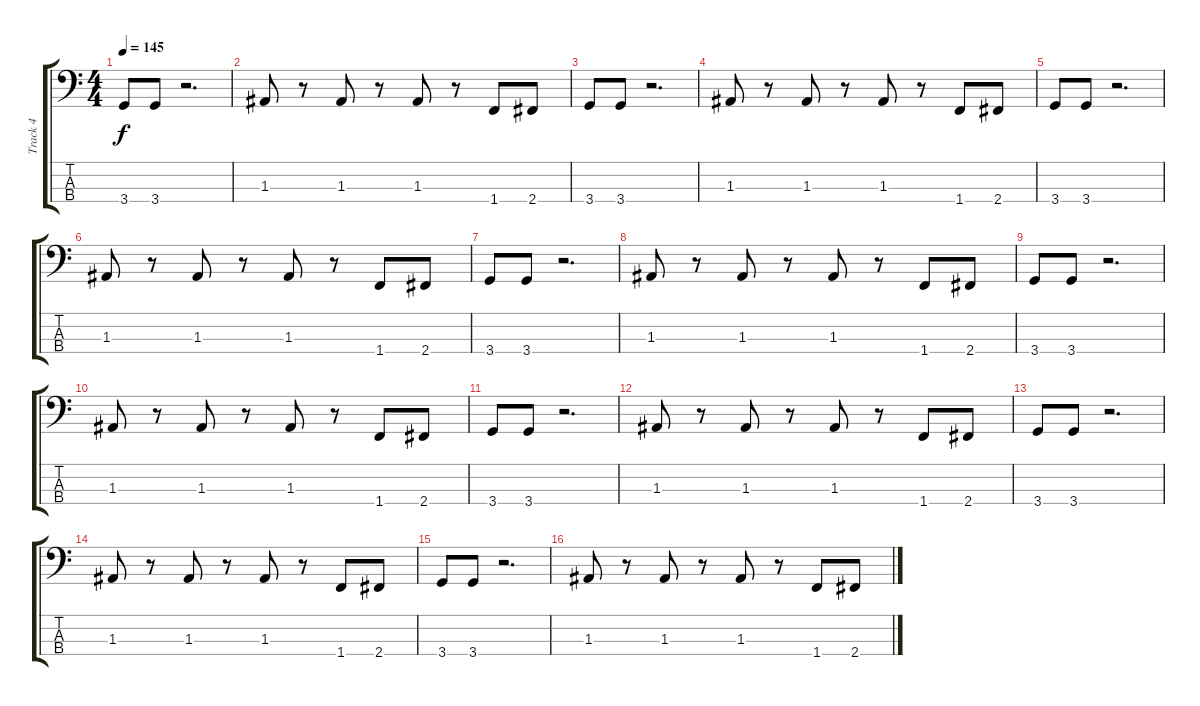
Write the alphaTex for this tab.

\track ("Track 4" "Track 4") {instrument electricbassfinger}
\staff {score tabs}
\tuning (G2 D2 A1 E1) {hide}
\ts (4 4)
\tempo 145
\clef f4
\ks c
3.4.8{dy f} 3.4.8 r.2{d} |
1.3.8 r.8 1.3.8 r.8 1.3.8 r.8 1.4.8 2.4.8 |
3.4.8 3.4.8 r.2{d} |
1.3.8 r.8 1.3.8 r.8 1.3.8 r.8 1.4.8 2.4.8 |
3.4.8 3.4.8 r.2{d} |
1.3.8 r.8 1.3.8 r.8 1.3.8 r.8 1.4.8 2.4.8 |
3.4.8 3.4.8 r.2{d} |
1.3.8 r.8 1.3.8 r.8 1.3.8 r.8 1.4.8 2.4.8 |
3.4.8 3.4.8 r.2{d} |
1.3.8 r.8 1.3.8 r.8 1.3.8 r.8 1.4.8 2.4.8 |
3.4.8 3.4.8 r.2{d} |
1.3.8 r.8 1.3.8 r.8 1.3.8 r.8 1.4.8 2.4.8 |
3.4.8 3.4.8 r.2{d} |
1.3.8 r.8 1.3.8 r.8 1.3.8 r.8 1.4.8 2.4.8 |
3.4.8 3.4.8 r.2{d} |
1.3.8 r.8 1.3.8 r.8 1.3.8 r.8 1.4.8 2.4.8
